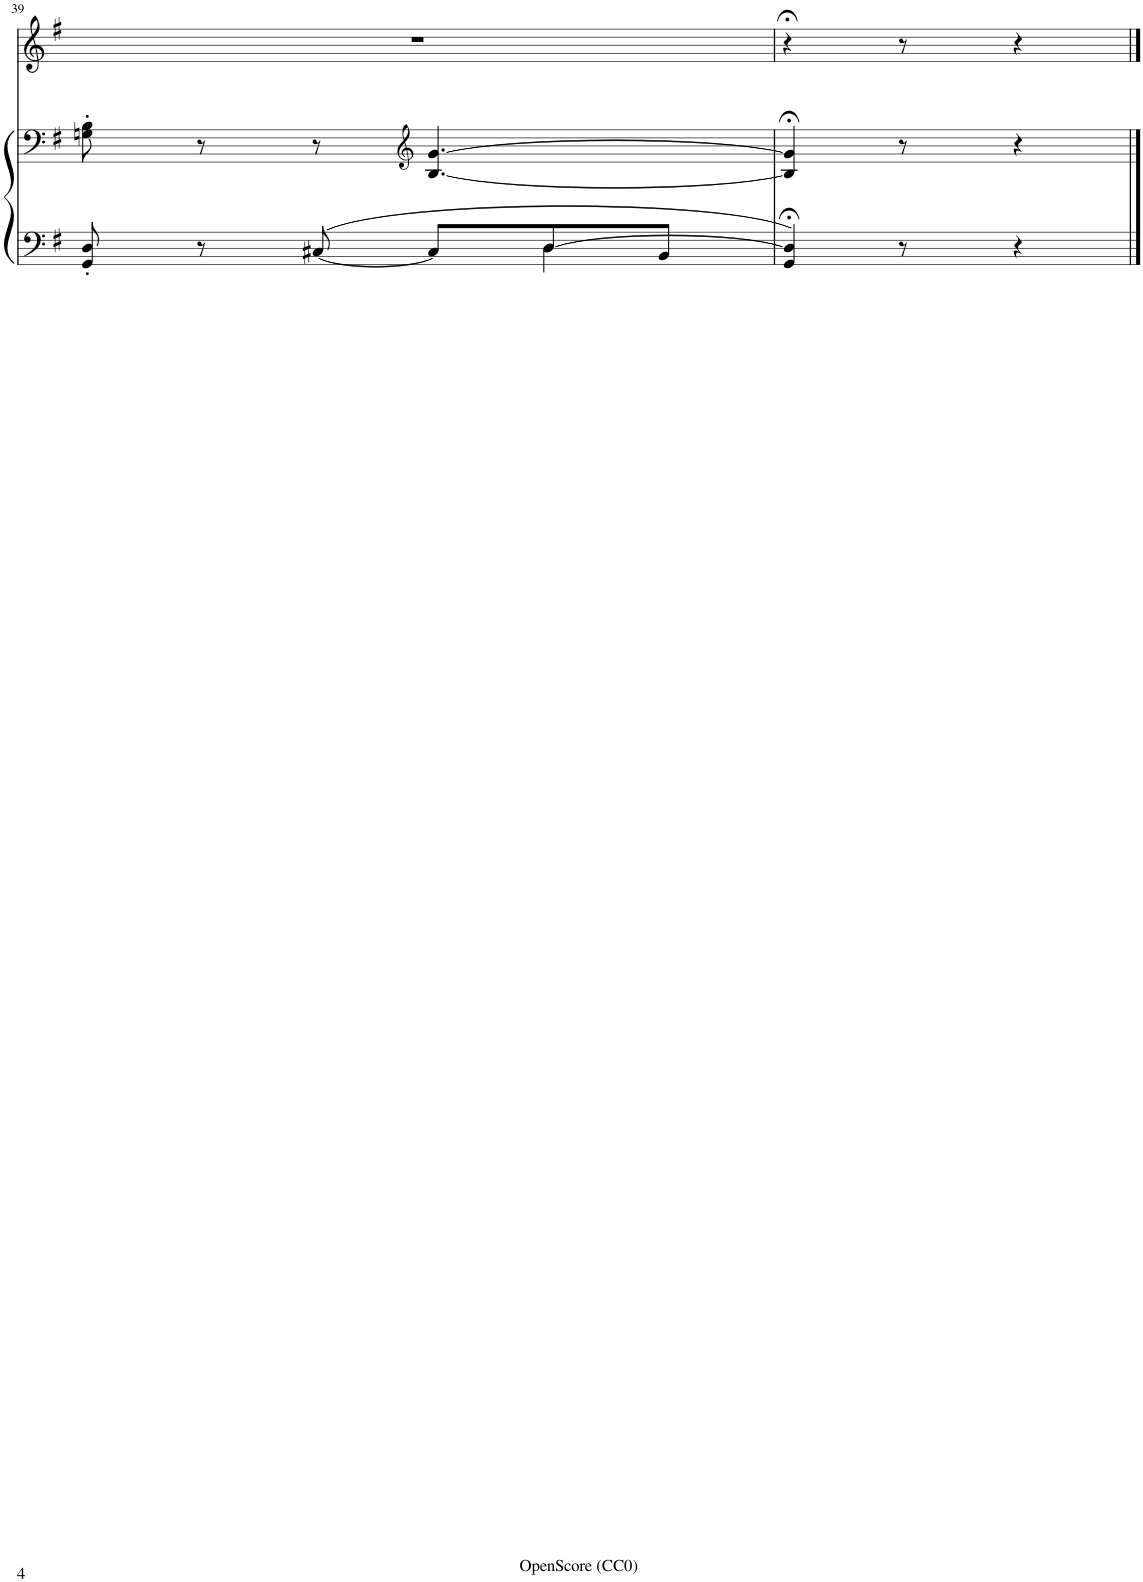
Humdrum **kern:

**kern	**kern	**kern
*part2	*part2	*part1
*staff3	*staff2	*staff1
*I"Piano	*	*I"Voice
*I'Pno	*	*
!!LO:PB:g=z
*clefF4	*clefF4	*clefG2
*k[f#]	*k[f#]	*k[f#]
*M6/8	*M6/8	*M6/8
=39	=39	=39
*^	*	*
8GG/'< 8D/'<	2ryy	8Gn\' 8B\'	2.r
8r	.	8r	.
[8C#X/	.	8r	.
*	*	*clefG2	*
8C#/L]	.	[4.B/ [4.g/	.
[8D/	4D\	.	.
8BB/J	.	.	.
*v	*v	*	*
=40	=40	=40
4GG/;< 4D/];<	4B/];< 4g/];<	4r;<
8r	8r	8r
4r	4r	4r
==	==	==
*-	*-	*-
